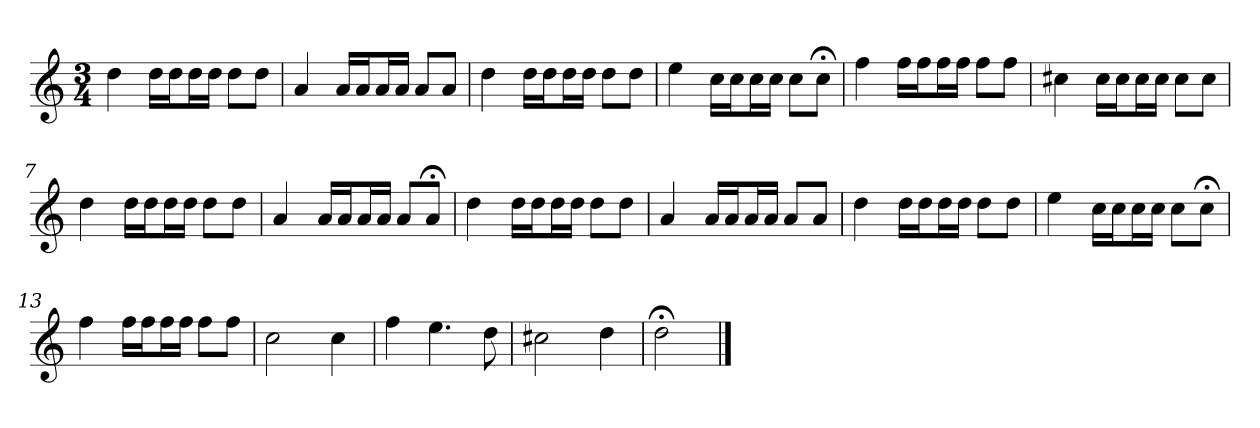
**kern
*part1
*staff1
*k[]
*a:
*M3/4
*MM120
=1
4dd
16ddLL
16ddJ
16ddL
16ddJJ
8ddL
8ddJ
=2
4a
16aLL
16aJ
16aL
16aJJ
8aL
8aJ
=3
4dd
16ddLL
16ddJ
16ddL
16ddJJ
8ddL
8ddJ
=4
4ee
16ccLL
16ccJ
16ccL
16ccJJ
8ccL
8cc;<J
=5
4ff
16ffLL
16ffJ
16ffL
16ffJJ
8ffL
8ffJ
=6
4cc#X
16cc#LL
16cc#J
16cc#L
16cc#JJ
8cc#L
8cc#J
=7
4dd
16ddLL
16ddJ
16ddL
16ddJJ
8ddL
8ddJ
=8
4a
16aLL
16aJ
16aL
16aJJ
8aL
8a;<J
=9
4dd
16ddLL
16ddJ
16ddL
16ddJJ
8ddL
8ddJ
=10
4a
16aLL
16aJ
16aL
16aJJ
8aL
8aJ
=11
4dd
16ddLL
16ddJ
16ddL
16ddJJ
8ddL
8ddJ
=12
4ee
16ccLL
16ccJ
16ccL
16ccJJ
8ccL
8cc;<J
=13
4ff
16ffLL
16ffJ
16ffL
16ffJJ
8ffL
8ffJ
=14
2cc
4cc
=15
4ff
4.ee
8dd
=16
2cc#X
4dd
=17
2dd;<
==
*-
